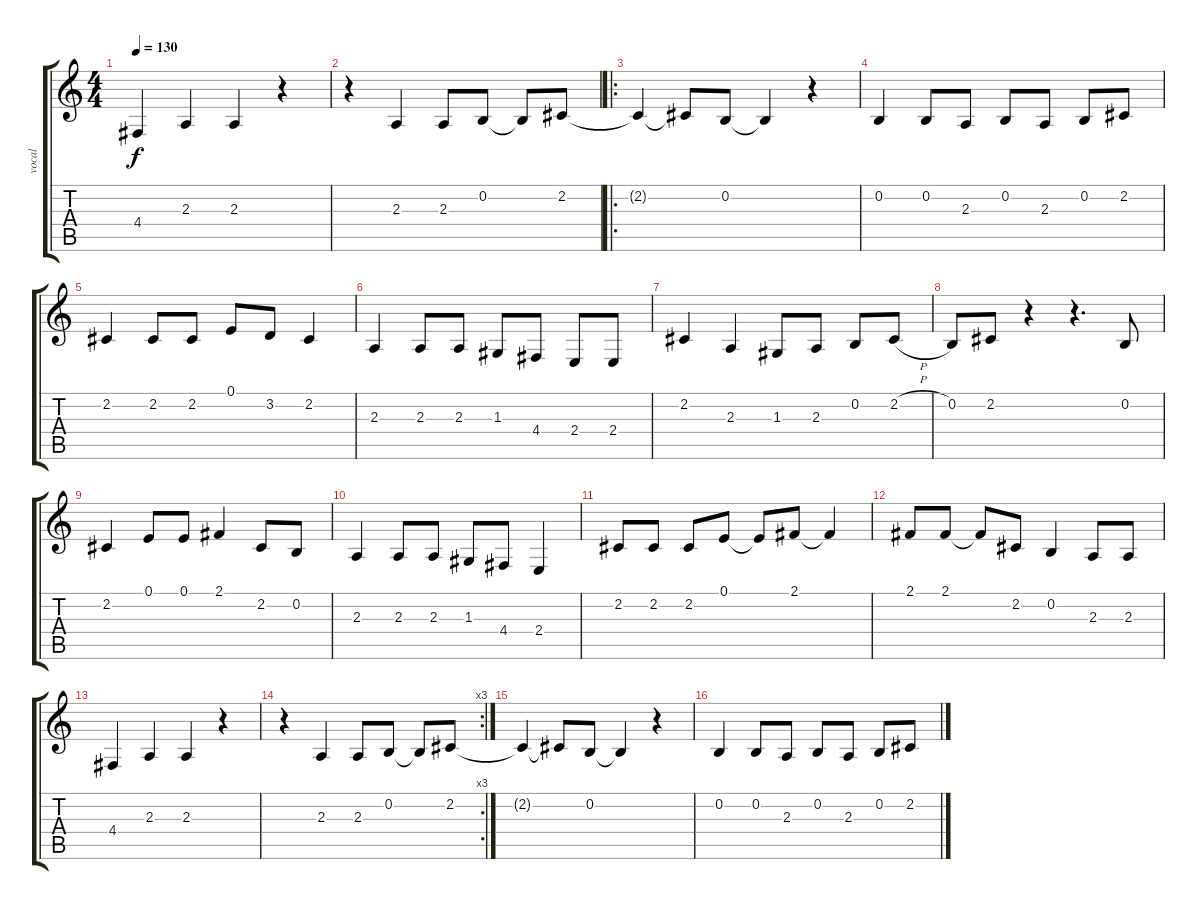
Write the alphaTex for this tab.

\track ("vocal" "vocal") {instrument lead6voice}
\staff {score tabs}
\tuning (E4 B3 G3 D3 A2 E2) {hide}
\ts (4 4)
\tempo 130
\clef g2
\ks c
4.4.4{dy f} 2.3.4 2.3.4 r.4 |
r.4 2.3.4 2.3.8 0.2.8 0.2{t}.8 2.2.8 |
\ro
2.2{t}.4 2.2{t}.8 0.2.8 0.2{t}.4 r.4 |
0.2.4 0.2.8 2.3.8 0.2.8 2.3.8 0.2.8 2.2.8 |
2.2.4 2.2.8 2.2.8 0.1.8 3.2.8 2.2.4 |
2.3.4 2.3.8 2.3.8 1.3.8 4.4.8 2.4.8 2.4.8 |
2.2.4 2.3.4 1.3.8 2.3.8 0.2.8 2.2{h}.8 |
0.2.8 2.2.8 r.4 r.4{d} 0.2.8 |
2.2.4 0.1.8 0.1.8 2.1.4 2.2.8 0.2.8 |
2.3.4 2.3.8 2.3.8 1.3.8 4.4.8 2.4.4 |
2.2.8 2.2.8 2.2.8 0.1.8 0.1{t}.8 2.1.8 2.1{t}.4 |
2.1.8 2.1.8 2.1{t}.8 2.2.8 0.2.4 2.3.8 2.3.8 |
4.4.4 2.3.4 2.3.4 r.4 |
\rc 3
r.4 2.3.4 2.3.8 0.2.8 0.2{t}.8 2.2.8 |
2.2{t}.4{volume 11} 2.2{t}.8 0.2.8 0.2{t}.4 r.4 |
0.2.4{volume 8} 0.2.8 2.3.8 0.2.8 2.3.8 0.2.8 2.2.8
